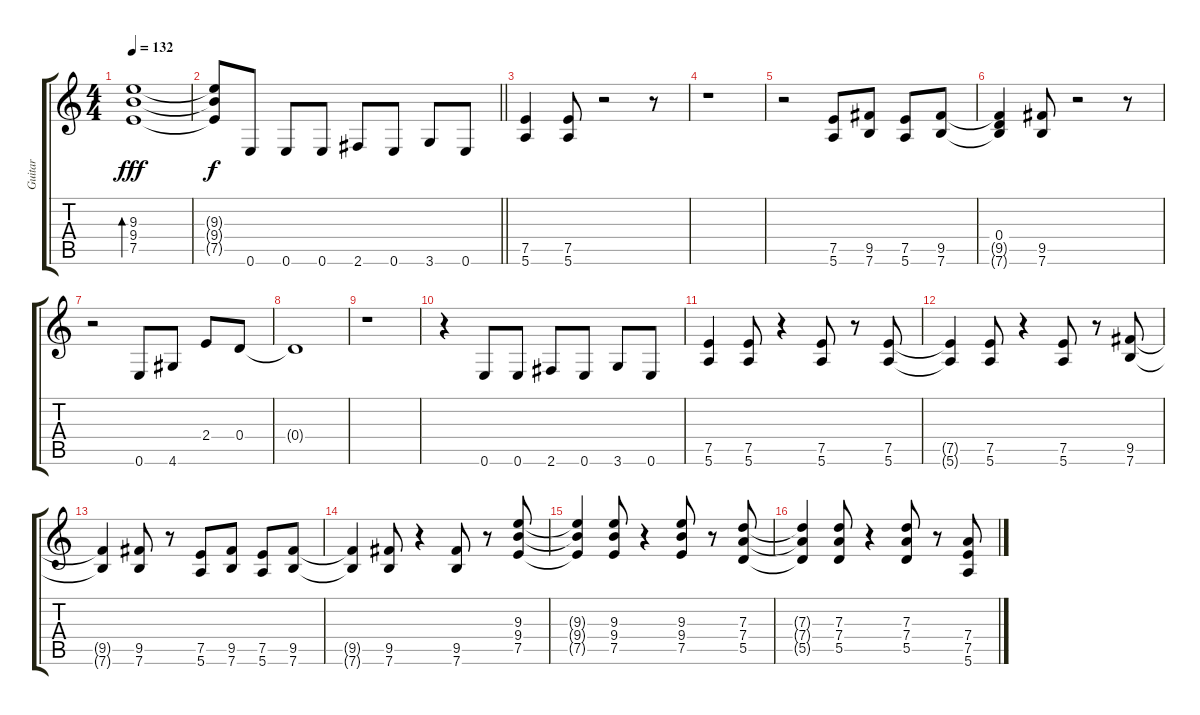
\track ("Guitar" "Guitar") {instrument distortionguitar}
\staff {score tabs}
\tuning (E4 B3 G3 D3 A2 E2) {hide}
\ts (4 4)
\tempo 132
\clef g2
\ks c
(9.3 9.4 7.5).1{bd 240 dy fff} |
\barLineRight lightlight
(9.3{t} 9.4{t} 7.5{t}).8{dy f} 0.6.8 0.6.8 0.6.8 2.6.8 0.6.8 3.6.8 0.6.8 |
\section ("" "")
(7.5 5.6).4 (7.5 5.6).8 r.2 r.8 |
r.1 |
r.2 (7.5 5.6).8 (9.5 7.6).8 (7.5 5.6).8 (9.5 7.6).8 |
(0.4 9.5{t} 7.6{t}).4 (9.5 7.6).8 r.2 r.8 |
r.2 0.6.8 4.6.8 2.4.8 0.4.8 |
0.4{t}.1 |
r.1 |
r.4 0.6.8 0.6.8 2.6.8 0.6.8 3.6.8 0.6.8 |
(7.5 5.6).4 (7.5 5.6).8 r.4 (7.5 5.6).8 r.8 (7.5 5.6).8 |
(7.5{t} 5.6{t}).4 (7.5 5.6).8 r.4 (7.5 5.6).8 r.8 (9.5 7.6).8 |
(9.5{t} 7.6{t}).4 (9.5 7.6).8 r.8 (7.5 5.6).8 (9.5 7.6).8 (7.5 5.6).8 (9.5 7.6).8 |
(9.5{t} 7.6{t}).4 (9.5 7.6).8 r.4 (9.5 7.6).8 r.8 (9.3 9.4 7.5).8 |
(9.3{t} 9.4{t} 7.5{t}).4 (9.3 9.4 7.5).8 r.4 (9.3 9.4 7.5).8 r.8 (7.3 7.4 5.5).8 |
(7.3{t} 7.4{t} 5.5{t}).4 (7.3 7.4 5.5).8 r.4 (7.3 7.4 5.5).8 r.8 (7.4 7.5 5.6).8
